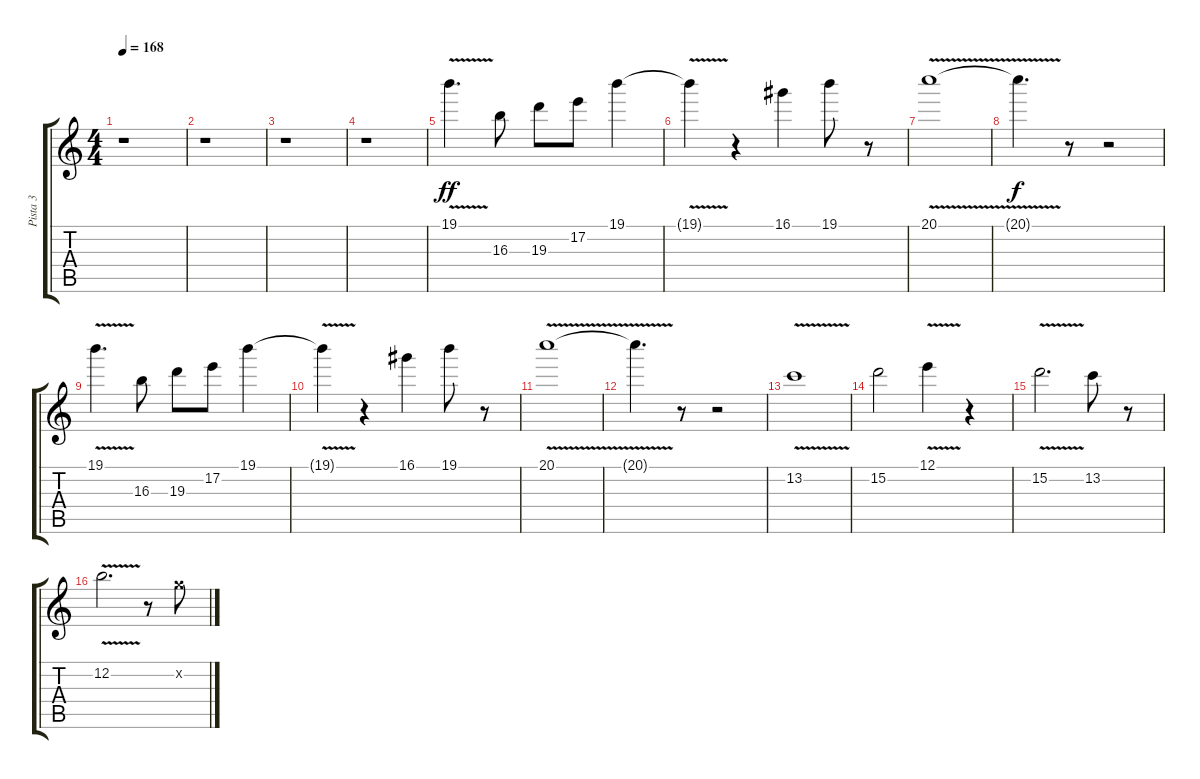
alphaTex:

\track ("Pista 3" "Pista 3") {instrument overdrivenguitar}
\staff {score tabs}
\tuning (E4 B3 G3 D3 A2 E2) {hide}
\ts (4 4)
\tempo 168
\clef g2
\ks c
r.1{dy ff} |
r.1 |
r.1 |
r.1 |
19.1{v}.4{d} 16.3.8 19.3.8 17.2.8 19.1.4 |
19.1{v t}.4 r.4 16.1.4 19.1.8 r.8 |
20.1{v}.1 |
20.1{t}.4{d dy f} r.8 r.2 |
19.1{v}.4{d} 16.3.8 19.3.8 17.2.8 19.1.4 |
19.1{v t}.4 r.4 16.1.4 19.1.8 r.8 |
20.1{v}.1 |
20.1{t}.4{d} r.8 r.2 |
13.2{v}.1 |
15.2.2 12.1{v}.4 r.4 |
15.2{v}.2{d} 13.2.8 r.8 |
12.2{v}.2{d} r.8 8.2{x}.8
